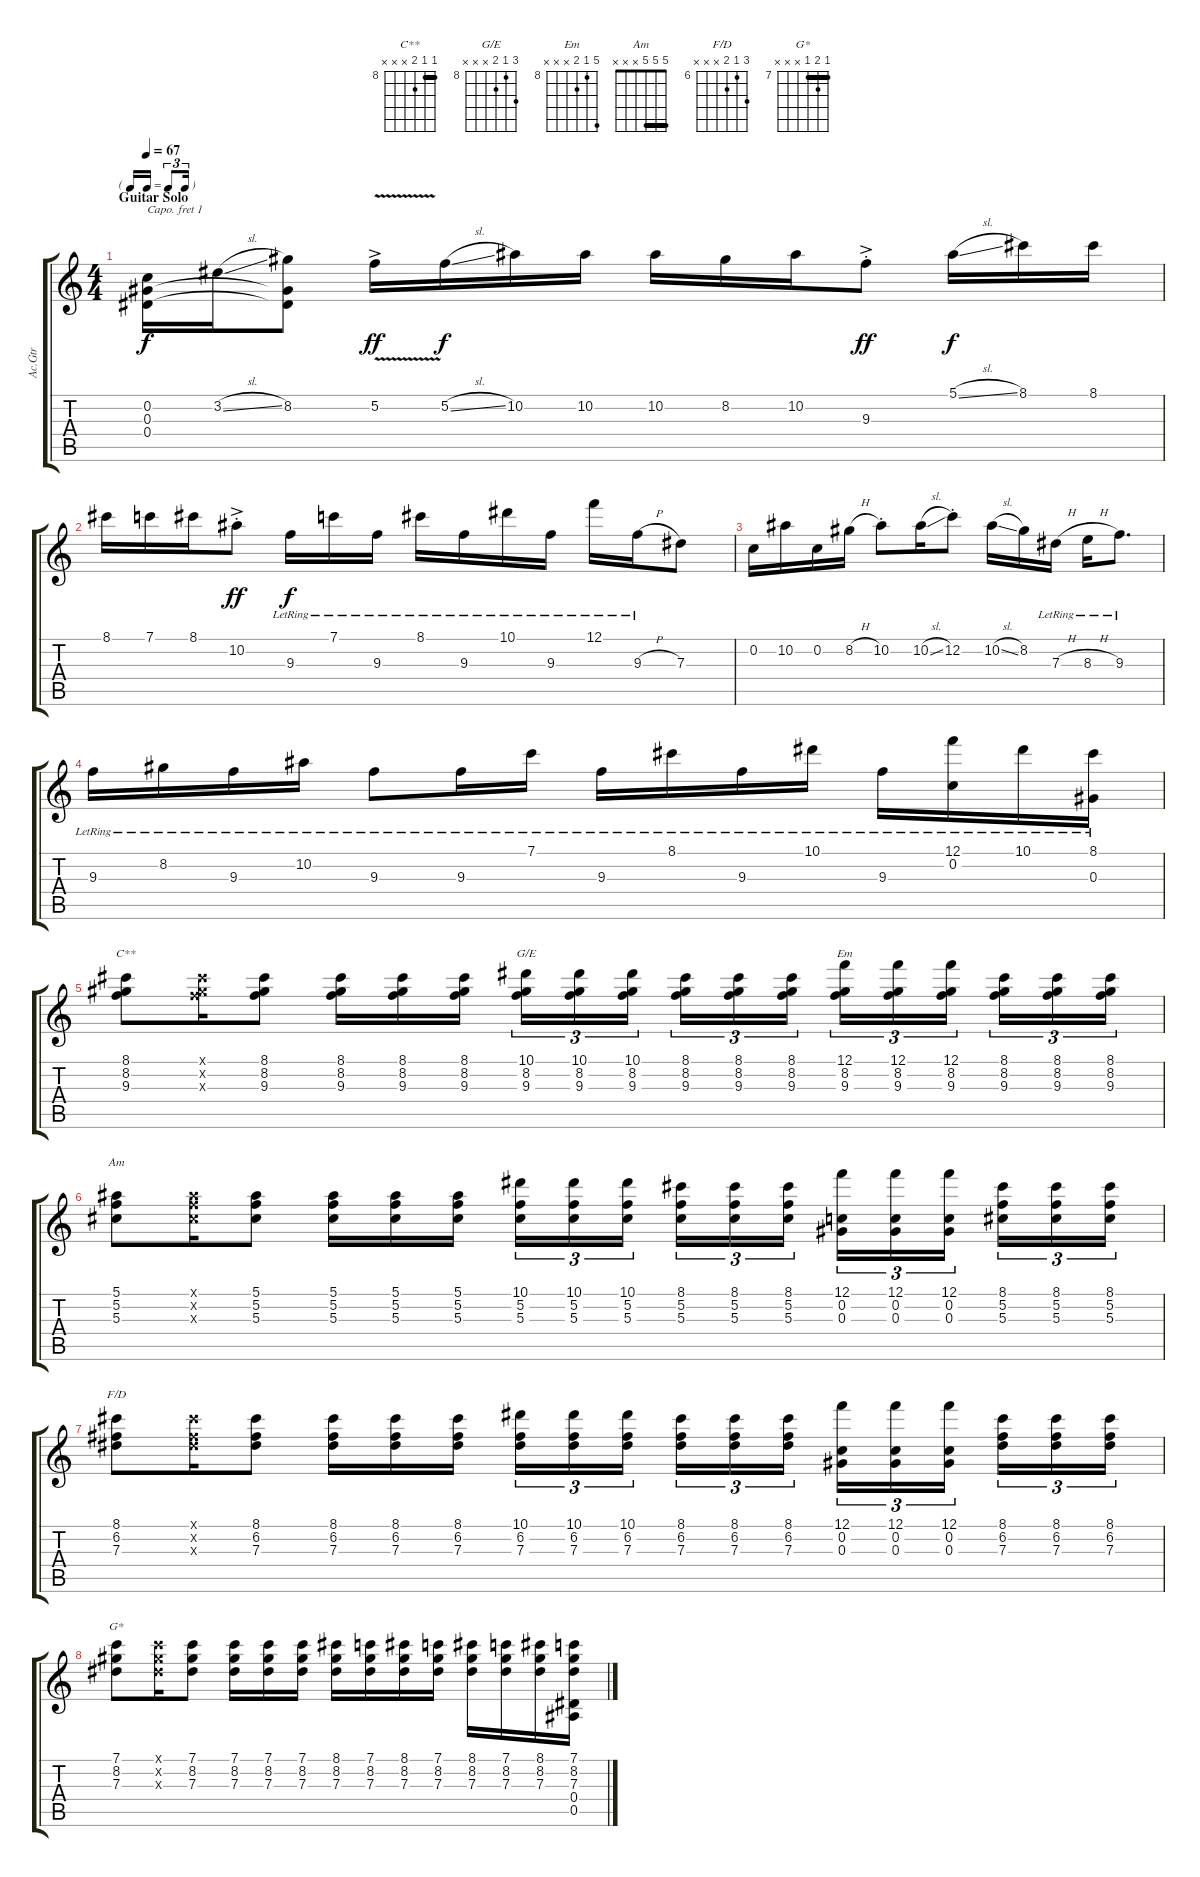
\track ("Ac.Gtr" "Ac.Gtr") {instrument acousticguitarsteel}
\staff {score tabs}
\capo 1
\tuning (E4 B3 G3 D3 A2 E2) {hide}
\chord ("C**" 8 8 9 x x x) {firstfret 8 barre 8}
\chord ("G/E" 10 8 9 x x x) {firstfret 8}
\chord ("Em" 12 8 9 x x x) {firstfret 8}
\chord ("Am" 5 5 5 x x x) {barre 5}
\chord ("F/D" 8 6 7 x x x) {firstfret 6}
\chord ("G*" 7 8 7 x x x) {firstfret 7 barre 7}
\ts (4 4)
\tf triplet16th
\section ("" "Guitar Solo")
\tempo 67
\clef g2
\ks c
(0.2 0.3 0.4).16{dy f} 3.2{sl}.16 (8.2 0.3{t} 0.4{t}).8 5.2{v ac}.16{dy ff} 5.2{sl}.16{dy f} 10.2.16 10.2.16 10.2.16 8.2.16 10.2.16 9.3{ac st}.8{dy ff} 5.1{sl}.16{dy f} 8.1.16 8.1.16 |
8.1.16 7.1.16 8.1.16 10.2{ac st}.8{dy ff} 9.3{lr}.16{dy f} 7.1{lr}.16 9.3{lr}.16 8.1{lr}.16 9.3{lr}.16 10.1{lr}.16 9.3{lr}.16 12.1{lr}.16 9.3{h lr}.16 7.3.8 |
0.2.16 10.2.16 0.2.16 8.2{h}.16 10.2{st}.8 10.2{sl}.16 12.2{st}.8 10.2{sl}.16 8.2.16 7.3{h lr}.16 8.3{h lr}.16 9.3{lr}.8{d} |
9.3{lr}.16 8.2{lr}.16 9.3{lr}.16 10.2{lr}.16 9.3{lr}.8 9.3{lr}.16 7.1{lr}.16 9.3{lr}.16 8.1{lr}.16 9.3{lr}.16 10.1{lr}.16 9.3{lr}.16 (12.1{lr} 0.2).16 10.1{lr}.16 (8.1{lr} 0.3).16 |
(8.1 8.2 9.3).8{ch "C**"} (8.1{x} 8.2{x} 9.3{x}).16 (8.1 8.2 9.3).8 (8.1 8.2 9.3).16 (8.1 8.2 9.3).16 (8.1 8.2 9.3).16 (10.1 8.2 9.3).16{tu (3 2) ch "G/E"} (10.1 8.2 9.3).16{tu (3 2)} (10.1 8.2 9.3).16{tu (3 2) beam splitsecondary} (8.1 8.2 9.3).16{tu (3 2)} (8.1 8.2 9.3).16{tu (3 2)} (8.1 8.2 9.3).16{tu (3 2)} (12.1 8.2 9.3).16{tu (3 2) ch "Em"} (12.1 8.2 9.3).16{tu (3 2)} (12.1 8.2 9.3).16{tu (3 2) beam splitsecondary} (8.1 8.2 9.3).16{tu (3 2)} (8.1 8.2 9.3).16{tu (3 2)} (8.1 8.2 9.3).16{tu (3 2)} |
(5.1 5.2 5.3).8{ch "Am"} (5.1{x} 5.2{x} 5.3{x}).16 (5.1 5.2 5.3).8 (5.1 5.2 5.3).16 (5.1 5.2 5.3).16 (5.1 5.2 5.3).16 (10.1 5.2 5.3).16{tu (3 2)} (10.1 5.2 5.3).16{tu (3 2)} (10.1 5.2 5.3).16{tu (3 2) beam splitsecondary} (8.1 5.2 5.3).16{tu (3 2)} (8.1 5.2 5.3).16{tu (3 2)} (8.1 5.2 5.3).16{tu (3 2)} (12.1 0.2 0.3).16{tu (3 2)} (12.1 0.2 0.3).16{tu (3 2)} (12.1 0.2 0.3).16{tu (3 2) beam splitsecondary} (8.1 5.2 5.3).16{tu (3 2)} (8.1 5.2 5.3).16{tu (3 2)} (8.1 5.2 5.3).16{tu (3 2)} |
(8.1 6.2 7.3).8{ch "F/D"} (8.1{x} 6.2{x} 7.3{x}).16 (8.1 6.2 7.3).8 (8.1 6.2 7.3).16 (8.1 6.2 7.3).16 (8.1 6.2 7.3).16 (10.1 6.2 7.3).16{tu (3 2)} (10.1 6.2 7.3).16{tu (3 2)} (10.1 6.2 7.3).16{tu (3 2) beam splitsecondary} (8.1 6.2 7.3).16{tu (3 2)} (8.1 6.2 7.3).16{tu (3 2)} (8.1 6.2 7.3).16{tu (3 2)} (12.1 0.2 0.3).16{tu (3 2)} (12.1 0.2 0.3).16{tu (3 2)} (12.1 0.2 0.3).16{tu (3 2) beam splitsecondary} (8.1 6.2 7.3).16{tu (3 2)} (8.1 6.2 7.3).16{tu (3 2)} (8.1 6.2 7.3).16{tu (3 2)} |
(7.1 8.2 7.3).8{ch "G*"} (7.1{x} 8.2{x} 7.3{x}).16 (7.1 8.2 7.3).8 (7.1 8.2 7.3).16 (7.1 8.2 7.3).16 (7.1 8.2 7.3).16 (8.1 8.2 7.3).16 (7.1 8.2 7.3).16 (8.1 8.2 7.3).16 (7.1 8.2 7.3).16 (8.1 8.2 7.3).16 (7.1 8.2 7.3).16 (8.1 8.2 7.3).16 (7.1 8.2 7.3 0.4 0.5).16
